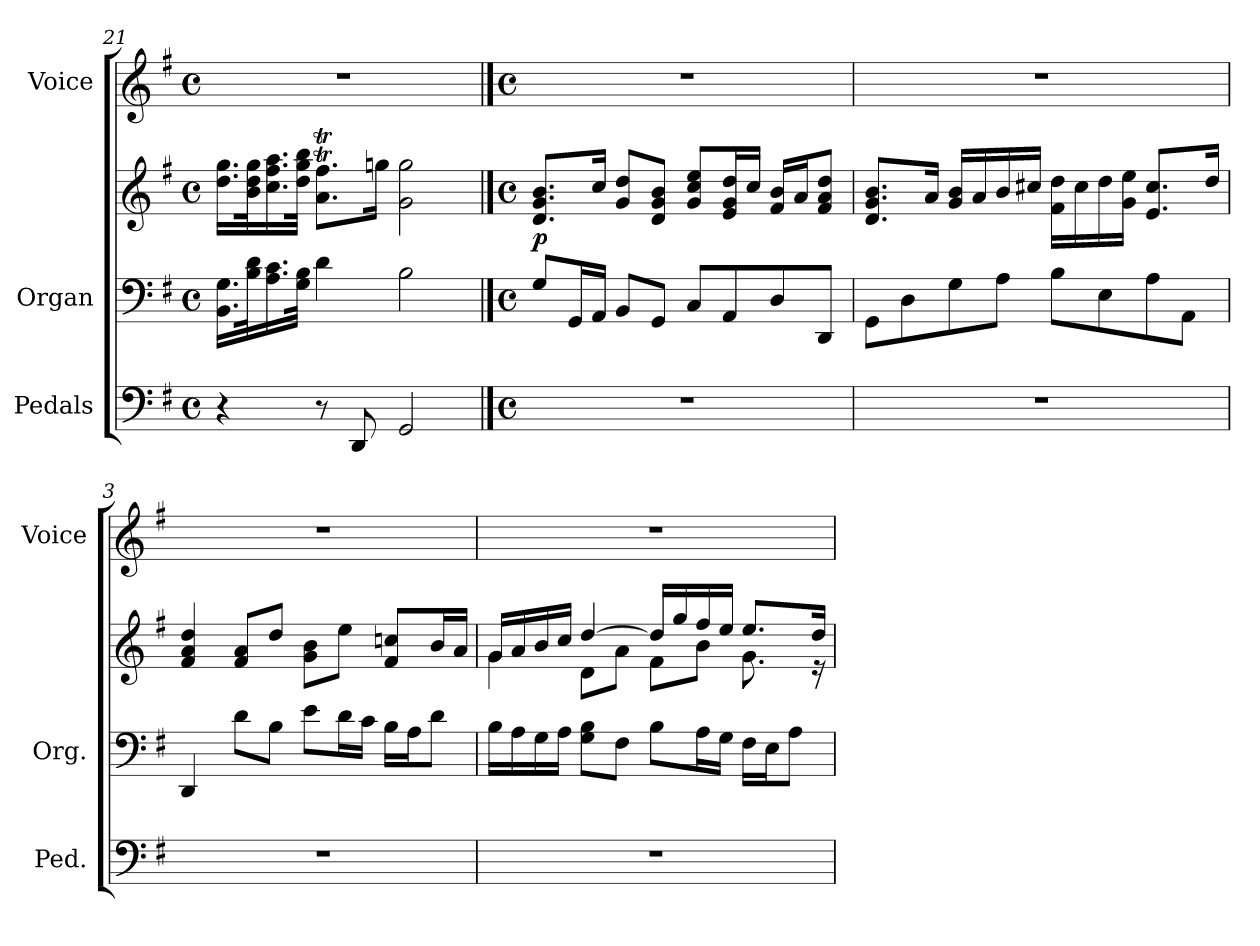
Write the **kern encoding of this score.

**kern	**kern	**kern	**dynam	**kern
*part3	*part2	*part2	*part2	*part1
*staff4	*staff3	*staff2	*staff2/3	*staff1
*I"Pedals	*I"Organ	*	*	*I"Voice
*I'Ped.	*I'Org.	*	*	*I'Voice
*clefF4	*clefF4	*clefG2	*	*clefG2
*k[f#]	*k[f#]	*k[f#]	*	*k[f#]
*G:	*G:	*G:	*	*G:
*M4/4	*M4/4	*M4/4	*	*M4/4
*met(c)	*met(c)	*met(c)	*	*met(c)
=21	=21	=21	=21	=21
4r	16.BBi\ 16.GiLL	16.ddi\ 16.ggiLL	.	1r
.	32Bi\ 32dik	32bi\ 32ddi 32ggik	.	.
.	16.Ai\ 16.ci	16.cci\ 16.ff#i 16.aai	.	.
.	32Gi\ 32BiJJk	32ddi\ 32ggi 32bbiJJk	.	.
8r	4di\	8.ai\T 8.ff#iTL	.	.
8DDi/	.	.	.	.
.	.	16ggi\Jk	.	.
2GGi/	2Bi\	2gi\ 2ggi	.	.
!!LO:LB:g=z
==1	==1	==1	==1	==1
*M4/4	*M4/4	*M4/4	*	*M4/4
*met(c)	*met(c)	*met(c)	*	*met(c)
*	*	*MM80	*	*MM80
1r	8Gi/L	8.di/ 8.gi 8.biL	p	1r
.	16GGi/L	.	.	.
.	16AAi/JJ	16cci/Jk	.	.
.	8BBi/L	8gi/ 8ddiL	.	.
.	8GGi/J	8di/ 8gi 8biJ	.	.
.	8Ci/L	8gi/ 8cci 8eeiL	.	.
.	8AAi/	16ei/ 16gi 16ddiL	.	.
.	.	16cci/JJ	.	.
.	8Di/	16f#i/ 16biLL	.	.
.	.	16ai/J	.	.
.	8DDi/J	8f#i/ 8ai 8ddiJ	.	.
=2	=2	=2	=2	=2
1r	8GGi\L	8.di/ 8.gi 8.biL	.	1r
.	8Di\	.	.	.
.	.	16ai/Jk	.	.
.	8Gi\	16gi/ 16biLL	.	.
.	.	16ai/	.	.
.	8Ai\J	16bi/	.	.
.	.	16cc#Xi/JJ	.	.
.	8Bi\L	16f#i\ 16ddiLL	.	.
.	.	16cc#i\	.	.
.	8Ei\	16ddi\	.	.
.	.	16gi\ 16eeiJJ	.	.
.	8Ai\	8.ei/ 8.cc#iL	.	.
.	8AAi\J	.	.	.
.	.	16ddi/Jk	.	.
=3	=3	=3	=3	=3
1r	4DDi/	4f#i/ 4ai 4ddi	.	1r
.	8di\L	8f#i/ 8aiL	.	.
.	8Bi\J	8ddi/J	.	.
.	8ei\L	8gi\ 8biL	.	.
.	16di\L	8eei\J	.	.
.	16ci\JJ	.	.	.
.	16Bi\LL	8f#i/ 8ccniL	.	.
.	16Ai\J	.	.	.
.	8di\J	16bi/L	.	.
.	.	16ai/JJ	.	.
=4	=4	=4	=4	=4
*	*	*^	*	*
1r	16Bi\LL	16gi/LL	4gi\	.	1r
.	16Ai\	16ai/	.	.	.
.	16Gi\	16bi/	.	.	.
.	16Ai\JJ	16cci/JJ	.	.	.
.	8Gi\ 8BiL	[>4ddi/	8di\L	.	.
.	8F#i\J	.	8ai\J	.	.
.	8Bi\L	16ddi/LL]	8f#i\L	.	.
.	.	16ggi/	.	.	.
.	16Ai\L	16ff#i/	8bi\J	.	.
.	16Gi\JJ	16eei/JJ	.	.	.
.	16F#i\LL	8.eei/L	8.gi\	.	.
.	16Ei\J	.	.	.	.
.	8Ai\J	.	.	.	.
.	.	16ddi/Jk	16r	.	.
*	*	*v	*v	*	*
=	=	=	=	=
*-	*-	*-	*-	*-
